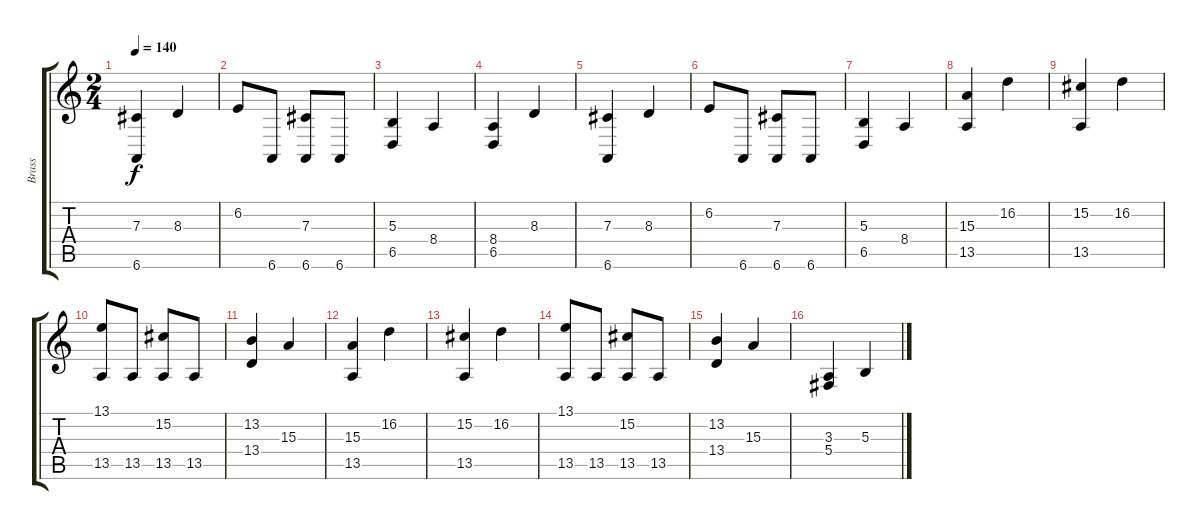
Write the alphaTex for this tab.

\track ("Brass" "Brass") {instrument brasssection}
\staff {score tabs}
\tuning (Eb4 Bb3 Gb3 Db3 Ab2 Eb2) {hide}
\ts (2 4)
\tempo 140
\clef g2
\ks c
(7.3 6.6).4{dy f} 8.3.4 |
6.2.8 6.6.8 (7.3 6.6).8 6.6.8 |
(5.3 6.5).4 8.4.4 |
(8.4 6.5).4 8.3.4 |
(7.3 6.6).4 8.3.4 |
6.2.8 6.6.8 (7.3 6.6).8 6.6.8 |
(5.3 6.5).4 8.4.4 |
(15.3 13.5).4 16.2.4 |
(15.2 13.5).4 16.2.4 |
(13.1 13.5).8 13.5.8 (15.2 13.5).8 13.5.8 |
(13.2 13.4).4 15.3.4 |
(15.3 13.5).4 16.2.4 |
(15.2 13.5).4 16.2.4 |
(13.1 13.5).8 13.5.8 (15.2 13.5).8 13.5.8 |
(13.2 13.4).4 15.3.4 |
(3.3 5.4).4 5.3.4
